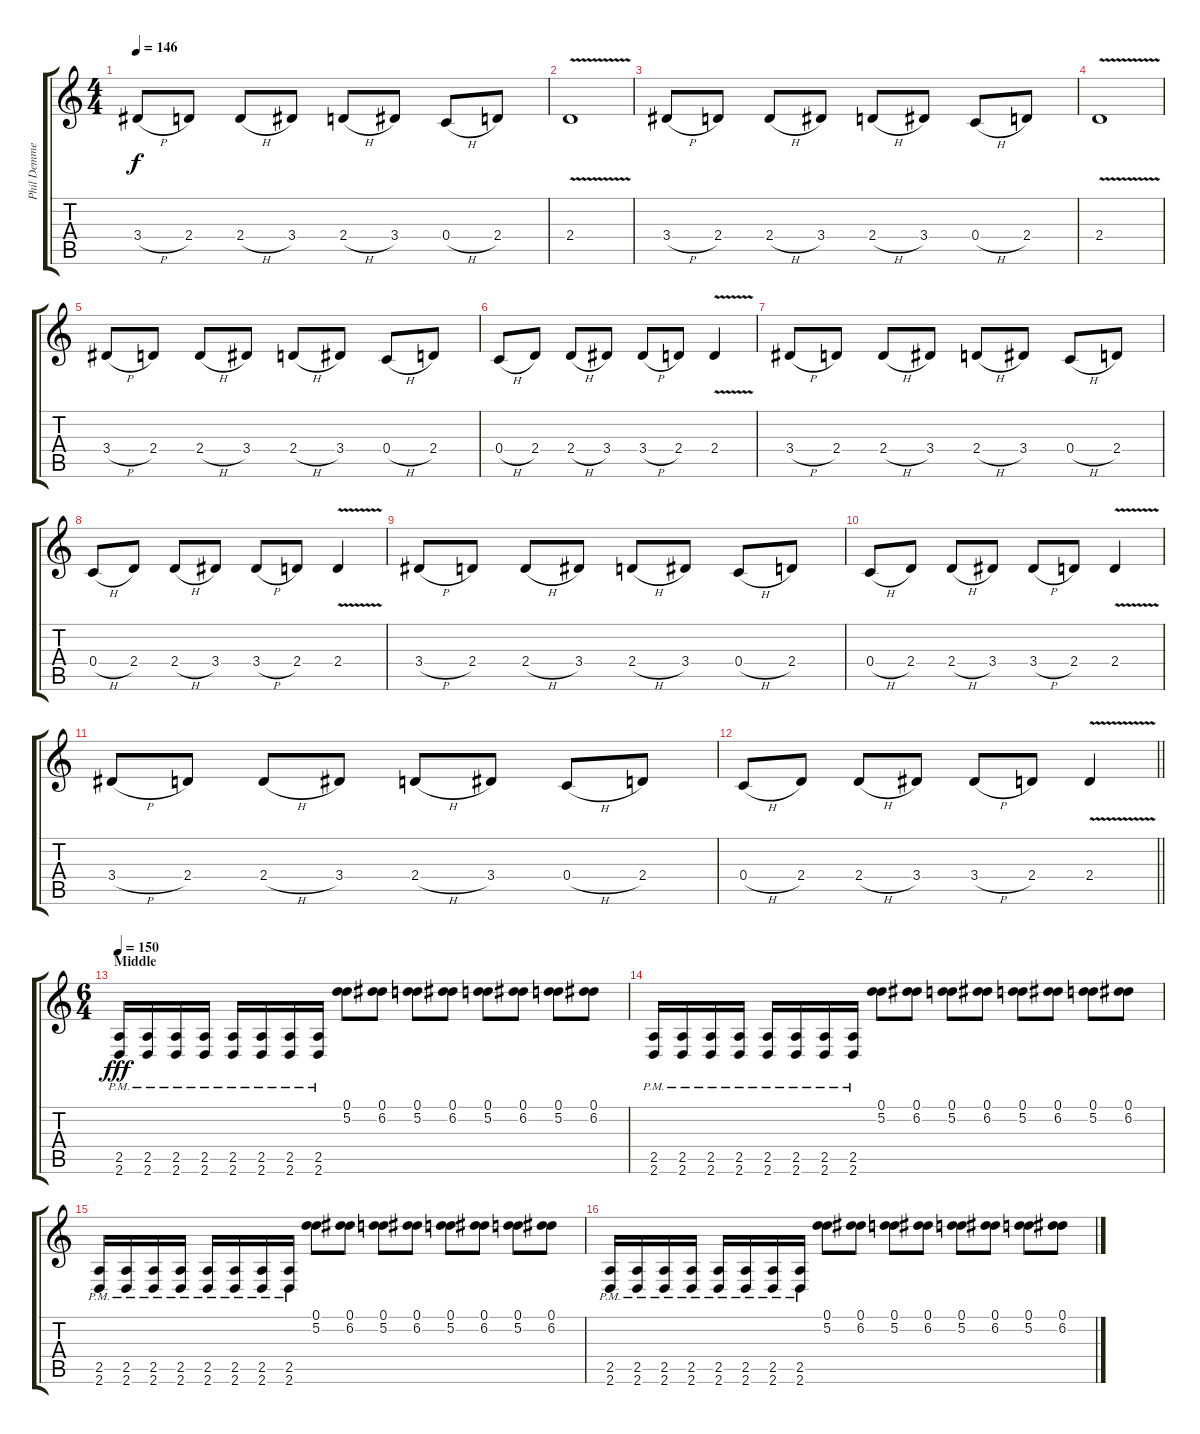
\track ("Phil Demmel" "Phil Demme") {instrument distortionguitar}
\staff {score tabs}
\tuning (D4 A3 F3 C3 G2 C2) {hide}
\ts (4 4)
\tempo 146
\clef g2
\ks c
3.4{h}.8{dy f} 2.4.8 2.4{h}.8 3.4.8 2.4{h}.8 3.4.8 0.4{h}.8 2.4.8 |
2.4{v}.1 |
3.4{h}.8 2.4.8 2.4{h}.8 3.4.8 2.4{h}.8 3.4.8 0.4{h}.8 2.4.8 |
2.4{v}.1 |
3.4{h}.8{volume 5} 2.4.8 2.4{h}.8 3.4.8 2.4{h}.8 3.4.8 0.4{h}.8 2.4.8 |
0.4{h}.8 2.4.8 2.4{h}.8 3.4.8 3.4{h}.8 2.4.8 2.4{v}.4 |
3.4{h}.8 2.4.8 2.4{h}.8 3.4.8 2.4{h}.8 3.4.8 0.4{h}.8 2.4.8 |
0.4{h}.8 2.4.8 2.4{h}.8 3.4.8 3.4{h}.8 2.4.8 2.4{v}.4 |
3.4{h}.8 2.4.8 2.4{h}.8 3.4.8 2.4{h}.8 3.4.8 0.4{h}.8 2.4.8 |
0.4{h}.8 2.4.8 2.4{h}.8 3.4.8 3.4{h}.8 2.4.8 2.4{v}.4 |
3.4{h}.8 2.4.8 2.4{h}.8 3.4.8 2.4{h}.8 3.4.8 0.4{h}.8 2.4.8 |
\barLineRight lightlight
0.4{h}.8 2.4.8 2.4{h}.8 3.4.8 3.4{h}.8 2.4.8 2.4{v}.4 |
\ts (6 4)
\section ("" "Middle")
\tempo 150
(2.5{pm} 2.6{pm}).16{dy fff volume 13} (2.5{pm} 2.6{pm}).16 (2.5{pm} 2.6{pm}).16 (2.5{pm} 2.6{pm}).16 (2.5{pm} 2.6{pm}).16 (2.5{pm} 2.6{pm}).16 (2.5{pm} 2.6{pm}).16 (2.5{pm} 2.6{pm}).16 (0.1 5.2).8 (0.1 6.2).8 (0.1 5.2).8 (0.1 6.2).8 (0.1 5.2).8 (0.1 6.2).8 (0.1 5.2).8 (0.1 6.2).8 |
(2.5{pm} 2.6{pm}).16 (2.5{pm} 2.6{pm}).16 (2.5{pm} 2.6{pm}).16 (2.5{pm} 2.6{pm}).16 (2.5{pm} 2.6{pm}).16 (2.5{pm} 2.6{pm}).16 (2.5{pm} 2.6{pm}).16 (2.5{pm} 2.6{pm}).16 (0.1 5.2).8 (0.1 6.2).8 (0.1 5.2).8 (0.1 6.2).8 (0.1 5.2).8 (0.1 6.2).8 (0.1 5.2).8 (0.1 6.2).8 |
(2.5{pm} 2.6{pm}).16 (2.5{pm} 2.6{pm}).16 (2.5{pm} 2.6{pm}).16 (2.5{pm} 2.6{pm}).16 (2.5{pm} 2.6{pm}).16 (2.5{pm} 2.6{pm}).16 (2.5{pm} 2.6{pm}).16 (2.5{pm} 2.6{pm}).16 (0.1 5.2).8 (0.1 6.2).8 (0.1 5.2).8 (0.1 6.2).8 (0.1 5.2).8 (0.1 6.2).8 (0.1 5.2).8 (0.1 6.2).8 |
(2.5{pm} 2.6{pm}).16 (2.5{pm} 2.6{pm}).16 (2.5{pm} 2.6{pm}).16 (2.5{pm} 2.6{pm}).16 (2.5{pm} 2.6{pm}).16 (2.5{pm} 2.6{pm}).16 (2.5{pm} 2.6{pm}).16 (2.5{pm} 2.6{pm}).16 (0.1 5.2).8 (0.1 6.2).8 (0.1 5.2).8 (0.1 6.2).8 (0.1 5.2).8 (0.1 6.2).8 (0.1 5.2).8 (0.1 6.2).8
